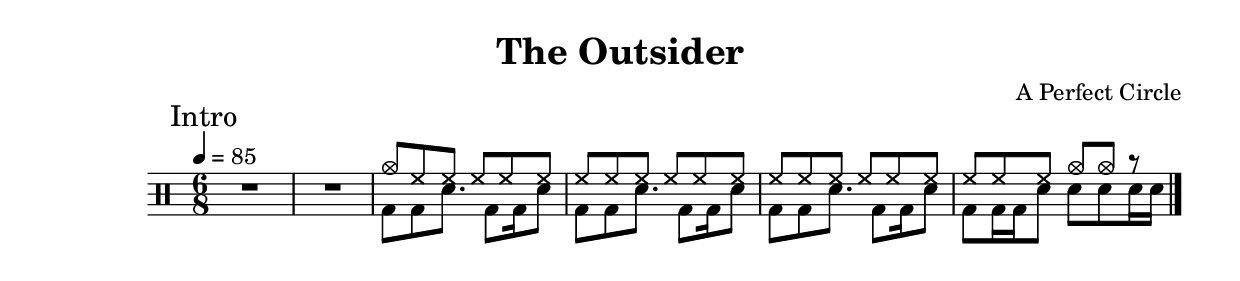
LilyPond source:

\version "2.16"

\header 
{
  title="The Outsider"
  composer="A Perfect Circle"
}


upThemeHeadingCrash = \drummode
{
  cymc8 hh hh hh hh hh
}

upTheme = \drummode
{
  hh8 hh hh hh hh hh 
}

downTheme = \drummode
{
  bd8 bd sn8. bd8 bd16 sn8
}

allIntro = \drummode
{
  R1*6/8*2
  << 
    \new DrumVoice
    {
      \voiceOne
      \upThemeHeadingCrash
      \upTheme
      \upTheme
      hh8 hh hh cymc cymc r
    }
    \new DrumVoice
    {
      \voiceTwo 
      \downTheme
      \downTheme
      \downTheme
      bd8 bd16 bd16 sn8 sn sn sn16 sn
    }
  >>
}

allPreChorusOne = \drummode
{
  <<
    \new DrumVoice
    {
      \voiceOne
      \upTheme
    }
    \new DrumVoice
    {
      \voiceTwo
      \downTheme
    }
  >>
}

upChorus = \drummode
{
  hh16 hh hh hh sn hh sn sn sn sn hh hh sn hh sn sn
}

allChorusOne = \drummode
{
  << 
    \new DrumVoice
    {
      \voiceOne
      \upChorus
    }
    \new DrumVoice
    {
      \voiceTwo 
      \downTheme
    }
  >>
}

upVerse = \drummode
{
  hh16 hh hh hh sn hh hh hh hh hh hh hh sn hh hh hh
}

allVerseOne = \drummode
{
  << 
    \new DrumVoice
    {
      \voiceOne
      \upVerse
    }
    \new DrumVoice
    {
      \voiceTwo 
      \downTheme
    }
  >>
}

allChorusTwo = \allChorusOne

allVerseTwo = \allVerseOne

allOutro = \allIntro

song = 
\drums 
{
  \time 6/8
  \tempo 4=85

  \mark "Intro"
  \allIntro
  \break

%  \time 4/4
%  \mark "Verse 1"
%  \allVerseOne
%  \break
%  
%  \mark "Chorus 1"
%  \allChorusOne
%  \break
%
%  \mark "Verse 2"
%  \allVerseTwo
%  \break
%
%  \mark "Chorus 2"
%  \allChorusTwo
%  \break
%
%  \mark "Outro"
%  \allOutro
%  \break

  \bar "|."
}

% Layout
\score
{
  \song
  \layout
  {
    \set countPercentRepeats = ##t
    \set repeatCountVisibility = #(every-nth-repeat-count-visible 1)
  }
}

% MIDI
% Unfolded repeats are required for MIDI when using multiple voices
\score
{
  \unfoldRepeats
  {
    \song
  }
  \midi { }
}

